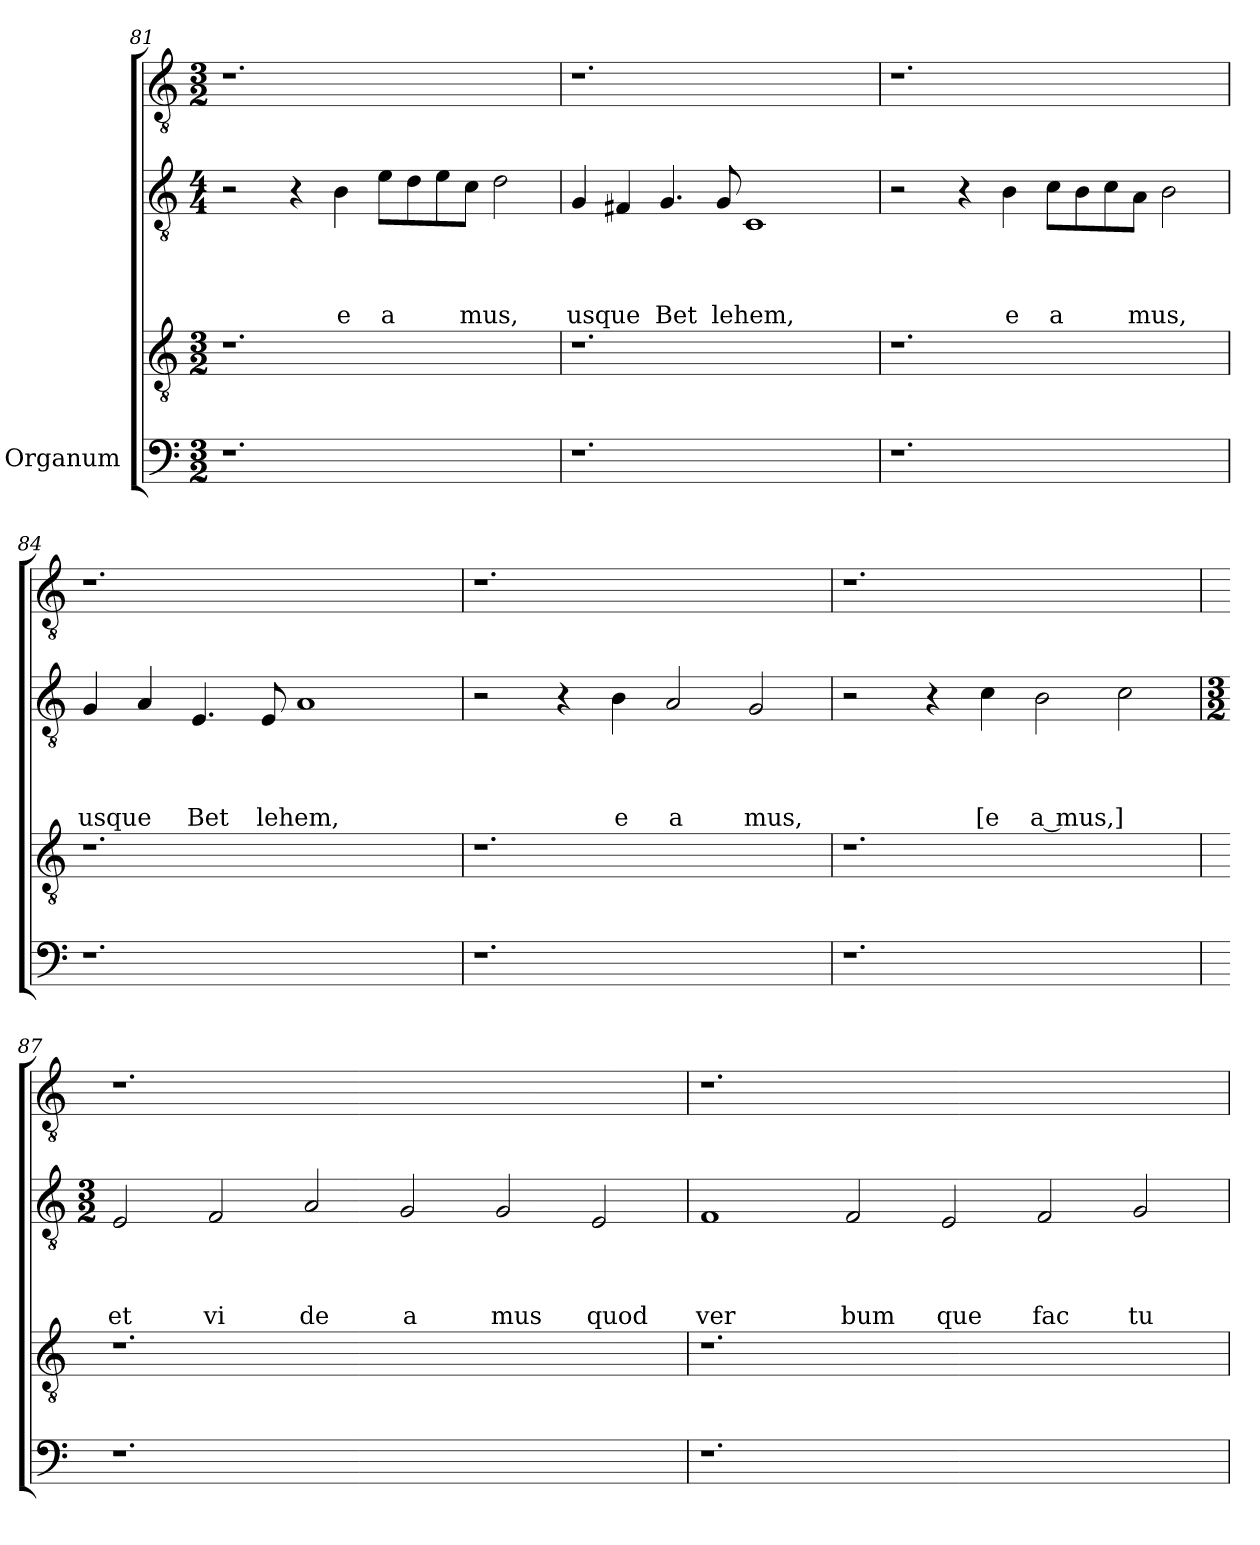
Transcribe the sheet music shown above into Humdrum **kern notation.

**kern	**kern	**kern	**text	**text	**text	**text	**kern
*part4	*part3	*part2	*part2	*part2	*part2	*part2	*part1
*staff4	*staff3	*staff2	*staff2	*staff2	*staff2	*staff2	*staff1
*I"Organum	*	*	*	*	*	*	*
*clefF4	*clefGv2	*clefGv2	*	*	*	*	*clefGv2
*k[]	*k[]	*k[]	*	*	*	*	*k[]
*C:	*C:	*C:	*	*	*	*	*C:
*M3/2	*M3/2	*M4/4	*	*	*	*	*M3/2
=81	=81	=81	=81	=81	=81	=81	=81
1.r	1.r	2r	.	.	.	.	1.r
.	.	4r	.	.	.	.	.
!	!	!	!	!	!	!LO:LY:b	!
.	.	4B\	.	.	.	e	.
!	!	!	!	!	!	!LO:LY:b	!
.	.	8e\L	.	.	.	a	.
.	.	8d\	.	.	.	.	.
.	.	8e\	.	.	.	.	.
!	!	!	!	!	!	!LO:LY:b	!
.	.	8c\J	.	.	.	mus,	.
2ryy	2ryy	2d\	.	.	.	.	2ryy
=82	=82	=82	=82	=82	=82	=82	=82
!	!	!	!	!	!	!LO:LY:b	!
1.r	1.r	4G/	.	.	.	usque	1.r
.	.	4F#X/	.	.	.	.	.
!	!	!	!	!	!	!LO:LY:b	!
.	.	4.G/	.	.	.	Bet	.
!	!	!	!	!	!	!LO:LY:b	!
.	.	8G/	.	.	.	lehem,	.
.	.	1C	.	.	.	.	.
2ryy	2ryy	.	.	.	.	.	2ryy
!!LO:LB:g=z
=83	=83	=83	=83	=83	=83	=83	=83
1.r	1.r	2r	.	.	.	.	1.r
.	.	4r	.	.	.	.	.
!	!	!	!	!	!	!LO:LY:b	!
.	.	4B\	.	.	.	e	.
!	!	!	!	!	!	!LO:LY:b	!
.	.	8c\L	.	.	.	a	.
.	.	8B\	.	.	.	.	.
.	.	8c\	.	.	.	.	.
!	!	!	!	!	!	!LO:LY:b	!
.	.	8A\J	.	.	.	mus,	.
2ryy	2ryy	2B\	.	.	.	.	2ryy
=84	=84	=84	=84	=84	=84	=84	=84
!	!	!	!	!	!	!LO:LY:b	!
1.r	1.r	4G/	.	.	.	usque	1.r
.	.	4A/	.	.	.	.	.
!	!	!	!	!	!	!LO:LY:b	!
.	.	4.E/	.	.	.	Bet	.
!	!	!	!	!	!	!LO:LY:b	!
.	.	8E/	.	.	.	lehem,	.
.	.	1A	.	.	.	.	.
2ryy	2ryy	.	.	.	.	.	2ryy
=85	=85	=85	=85	=85	=85	=85	=85
1.r	1.r	2r	.	.	.	.	1.r
.	.	4r	.	.	.	.	.
!	!	!	!	!	!	!LO:LY:b	!
.	.	4B\	.	.	.	e	.
!	!	!	!	!	!	!LO:LY:b	!
.	.	2A/	.	.	.	a	.
!	!	!	!	!	!	!LO:LY:b	!
2ryy	2ryy	2G/	.	.	.	mus,	2ryy
=86	=86	=86	=86	=86	=86	=86	=86
1.r	1.r	2r	.	.	.	.	1.r
.	.	4r	.	.	.	.	.
!	!	!	!	!	!	!LO:LY:b	!
.	.	4c\	.	.	.	[e	.
!	!	!	!	!	!	!LO:LY:b	!
.	.	2B\	.	.	.	a mus,]	.
2ryy	2ryy	2c\	.	.	.	.	2ryy
!!LO:LB:g=z
=87	=87	=87	=87	=87	=87	=87	=87
*	*	*M3/2	*	*	*	*	*
!	!	!	!	!	!	!LO:LY:b	!
1.r	1.r	2E/	.	.	.	et	1.r
!	!	!	!	!	!	!LO:LY:b	!
.	.	2F/	.	.	.	vi	.
!	!	!	!	!	!	!LO:LY:b	!
.	.	2A/	.	.	.	de	.
!	!	!	!	!	!	!LO:LY:b	!
1.ryy	1.ryy	2G/	.	.	.	a	1.ryy
!	!	!	!	!	!	!LO:LY:b	!
.	.	2G/	.	.	.	mus	.
!	!	!	!	!	!	!LO:LY:b	!
.	.	2E/	.	.	.	quod	.
=88	=88	=88	=88	=88	=88	=88	=88
!	!	!	!	!	!	!LO:LY:b	!
1.r	1.r	1F	.	.	.	ver	1.r
!	!	!	!	!	!	!LO:LY:b	!
.	.	2F/	.	.	.	bum	.
!	!	!	!	!	!	!LO:LY:b	!
1.ryy	1.ryy	2E/	.	.	.	que	1.ryy
!	!	!	!	!	!	!LO:LY:b	!
.	.	2F/	.	.	.	fac	.
!	!	!	!	!	!	!LO:LY:b	!
.	.	2G/	.	.	.	tu	.
=	=	=	=	=	=	=	=
*-	*-	*-	*-	*-	*-	*-	*-
